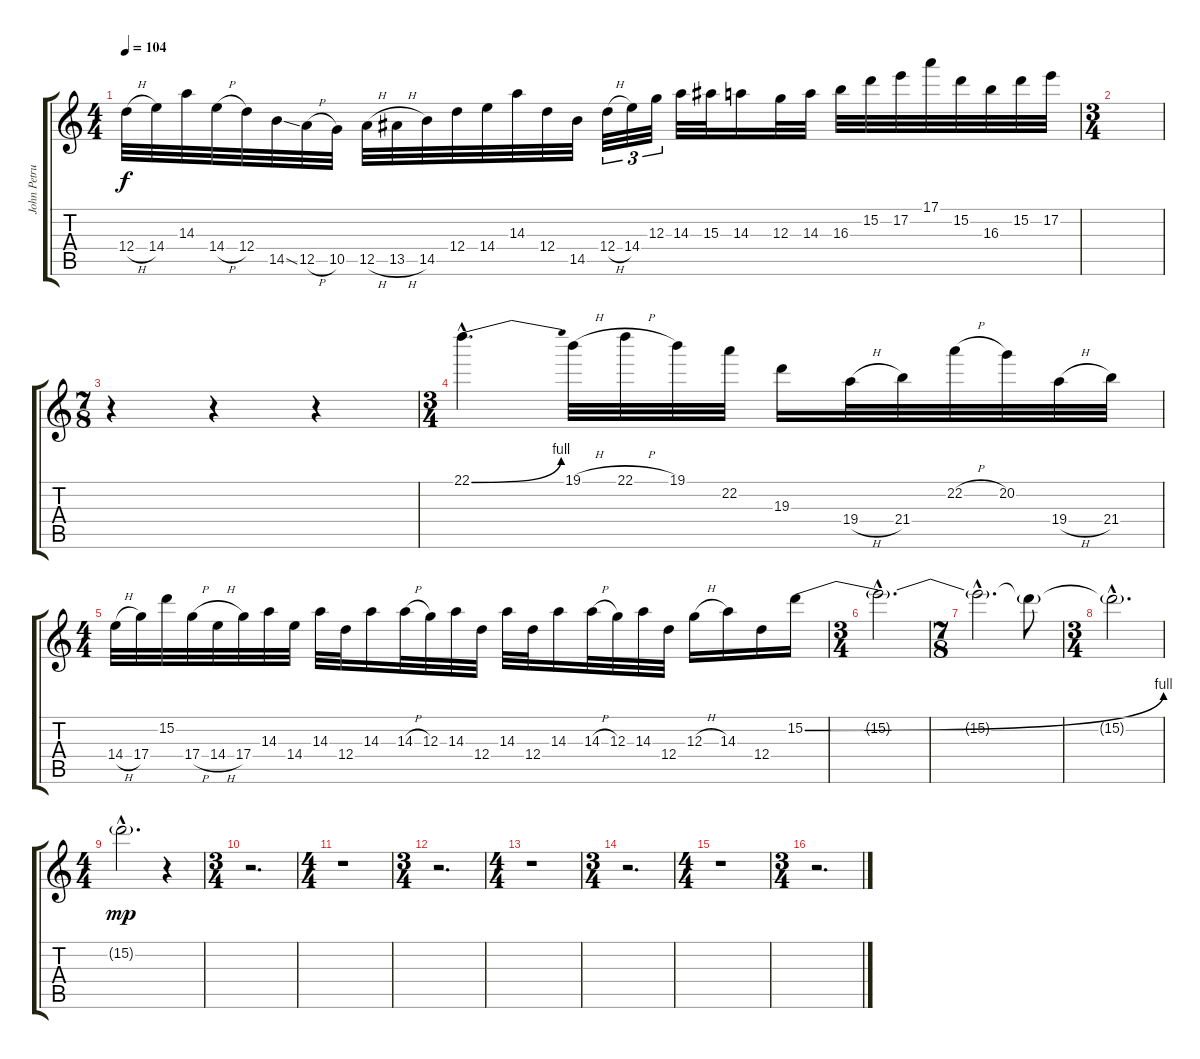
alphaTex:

\track ("John Petrucci" "John Petru") {instrument overdrivenguitar}
\staff {score tabs}
\tuning (E4 B3 G3 D3 A2 E2) {hide}
\ts (4 4)
\tempo 104
\clef g2
\ks c
12.4{h}.32{dy f} 14.4.32 14.3.32 14.4{h}.32 12.4.32 14.5{ss}.32 12.5{h}.32 10.5.32 12.5{h}.32 13.5{h}.32 14.5.32 12.4.32 14.4.32 14.3.32 12.4.32 14.5.32 12.4{h}.32{tu (3 2)} 14.4.32{tu (3 2)} 12.3.32{tu (3 2)} 14.3.32 15.3.32 14.3.16 12.3.32 14.3.32 16.3.32 15.2.32 17.2.32 17.1.32 15.2.32 16.3.32 15.2.32 17.2.32 |
\ts (3 4)
|
\ts (7 8)
r.4 r.4 r.4 |
\ts (3 4)
22.1{be (bend 0 0 60 4) hac}.4{d} 19.1{h}.32 22.1{h}.32 19.1.32 22.2.32 19.3.16 19.4{h}.32 21.4.32 22.2{h}.32 20.2.32 19.4{h}.32 21.4.32 |
\ts (4 4)
14.4{h}.32 17.4.32 15.2.32 17.4{h}.32 14.4{h}.32 17.4.32 14.3.32 14.4.32 14.3.32 12.4.32 14.3.16 14.3{h}.32 12.3.32 14.3.32 12.4.32 14.3.32 12.4.32 14.3.16 14.3{h}.32 12.3.32 14.3.32 12.4.32 12.3{h}.16 14.3.16 12.4.16 15.2{be (bend 0 0 60 4)}.16 |
\ts (3 4)
15.2{hac t}.2{d} |
\ts (7 8)
15.2{hac t}.2{d} 15.2{t}.8 |
\ts (3 4)
15.2{hac t}.2{d} |
\ts (4 4)
15.2{g hac}.2{d dy mp} r.4 |
\ts (3 4)
r.2{d} |
\ts (4 4)
r.1 |
\ts (3 4)
r.2{d} |
\ts (4 4)
r.1 |
\ts (3 4)
r.2{d} |
\ts (4 4)
r.1 |
\ts (3 4)
r.2{d}
